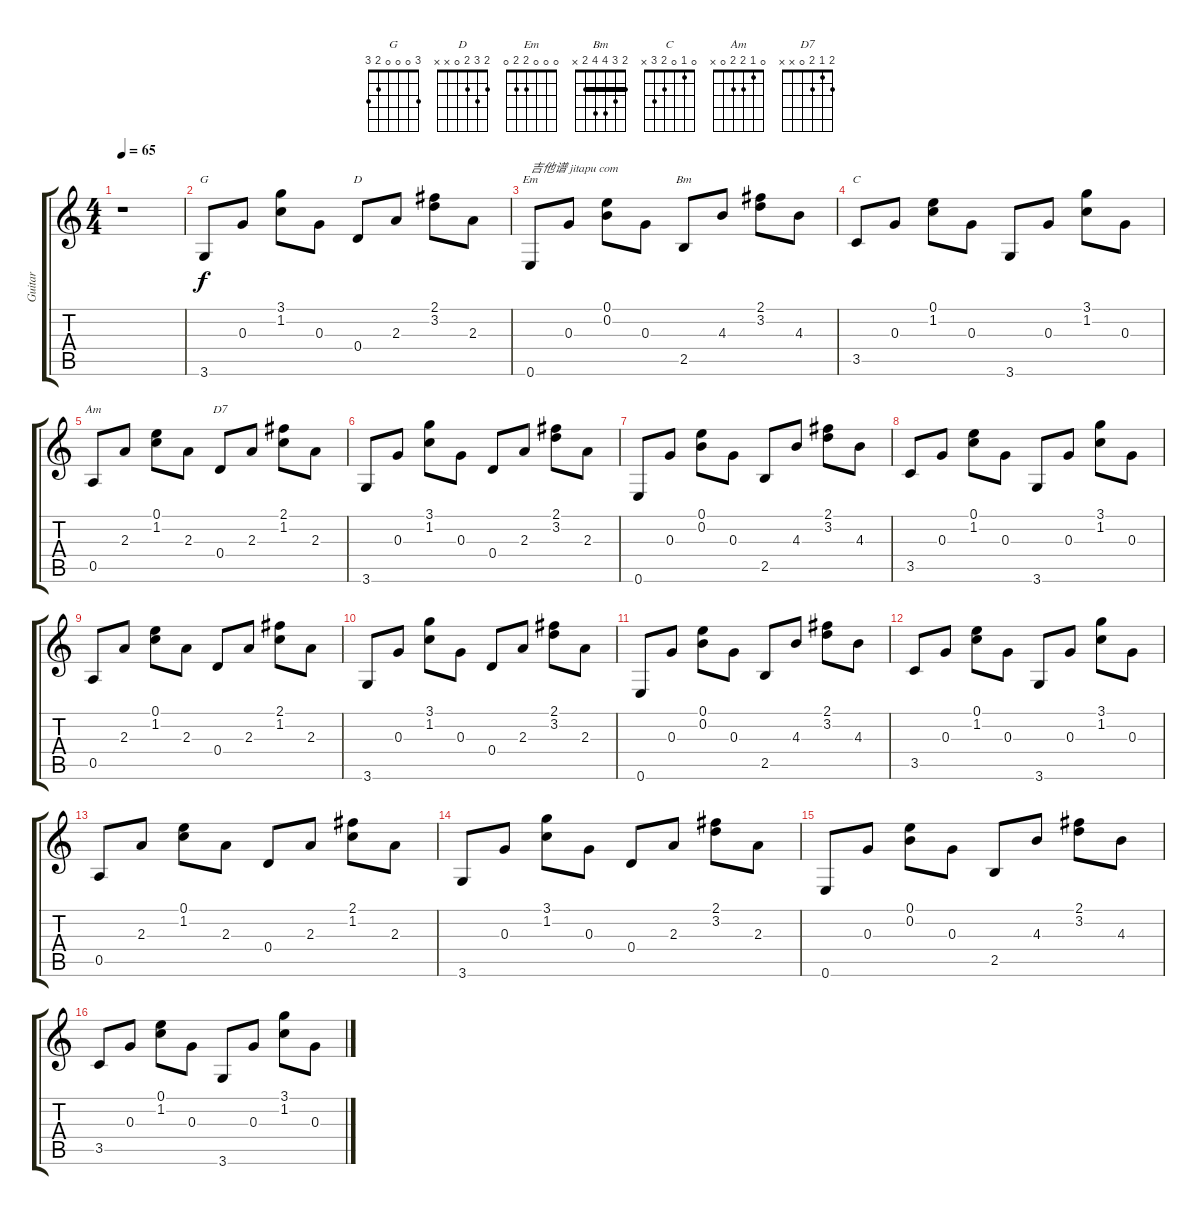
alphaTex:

\track ("Guitar" "Guitar") {instrument acousticguitarnylon}
\staff {score tabs}
\tuning (E4 B3 G3 D3 A2 E2) {hide}
\chord ("G" 3 0 0 0 2 3)
\chord ("D" 2 3 2 0 x x)
\chord ("Em" 0 0 0 2 2 0)
\chord ("Bm" 2 3 4 4 2 x) {barre 2}
\chord ("C" 0 1 0 2 3 x)
\chord ("Am" 0 1 2 2 0 x)
\chord ("D7" 2 1 2 0 x x)
\ts (4 4)
\tempo 65
\clef g2
\ks c
r.1{dy f instrument acousticguitarnylon} |
3.6.8{ch "G"} 0.3.8 (3.1 1.2).8 0.3.8 0.4.8{ch "D"} 2.3.8 (2.1 3.2).8 2.3.8 |
0.6.8{ch "Em" txt "吉他谱 jitapu com"} 0.3.8 (0.1 0.2).8 0.3.8 2.5.8{ch "Bm"} 4.3.8 (2.1 3.2).8 4.3.8 |
3.5.8{ch "C"} 0.3.8 (0.1 1.2).8 0.3.8 3.6.8 0.3.8 (3.1 1.2).8 0.3.8 |
0.5.8{ch "Am"} 2.3.8 (0.1 1.2).8 2.3.8 0.4.8{ch "D7"} 2.3.8 (2.1 1.2).8 2.3.8 |
3.6.8 0.3.8 (3.1 1.2).8 0.3.8 0.4.8 2.3.8 (2.1 3.2).8 2.3.8 |
0.6.8 0.3.8 (0.1 0.2).8 0.3.8 2.5.8 4.3.8 (2.1 3.2).8 4.3.8 |
3.5.8 0.3.8 (0.1 1.2).8 0.3.8 3.6.8 0.3.8 (3.1 1.2).8 0.3.8 |
0.5.8 2.3.8 (0.1 1.2).8 2.3.8 0.4.8 2.3.8 (2.1 1.2).8 2.3.8 |
3.6.8 0.3.8 (3.1 1.2).8 0.3.8 0.4.8 2.3.8 (2.1 3.2).8 2.3.8 |
0.6.8 0.3.8 (0.1 0.2).8 0.3.8 2.5.8 4.3.8 (2.1 3.2).8 4.3.8 |
3.5.8 0.3.8 (0.1 1.2).8 0.3.8 3.6.8 0.3.8 (3.1 1.2).8 0.3.8 |
0.5.8 2.3.8 (0.1 1.2).8 2.3.8 0.4.8 2.3.8 (2.1 1.2).8 2.3.8 |
3.6.8 0.3.8 (3.1 1.2).8 0.3.8 0.4.8 2.3.8 (2.1 3.2).8 2.3.8 |
0.6.8 0.3.8 (0.1 0.2).8 0.3.8 2.5.8 4.3.8 (2.1 3.2).8 4.3.8 |
3.5.8 0.3.8 (0.1 1.2).8 0.3.8 3.6.8 0.3.8 (3.1 1.2).8 0.3.8
